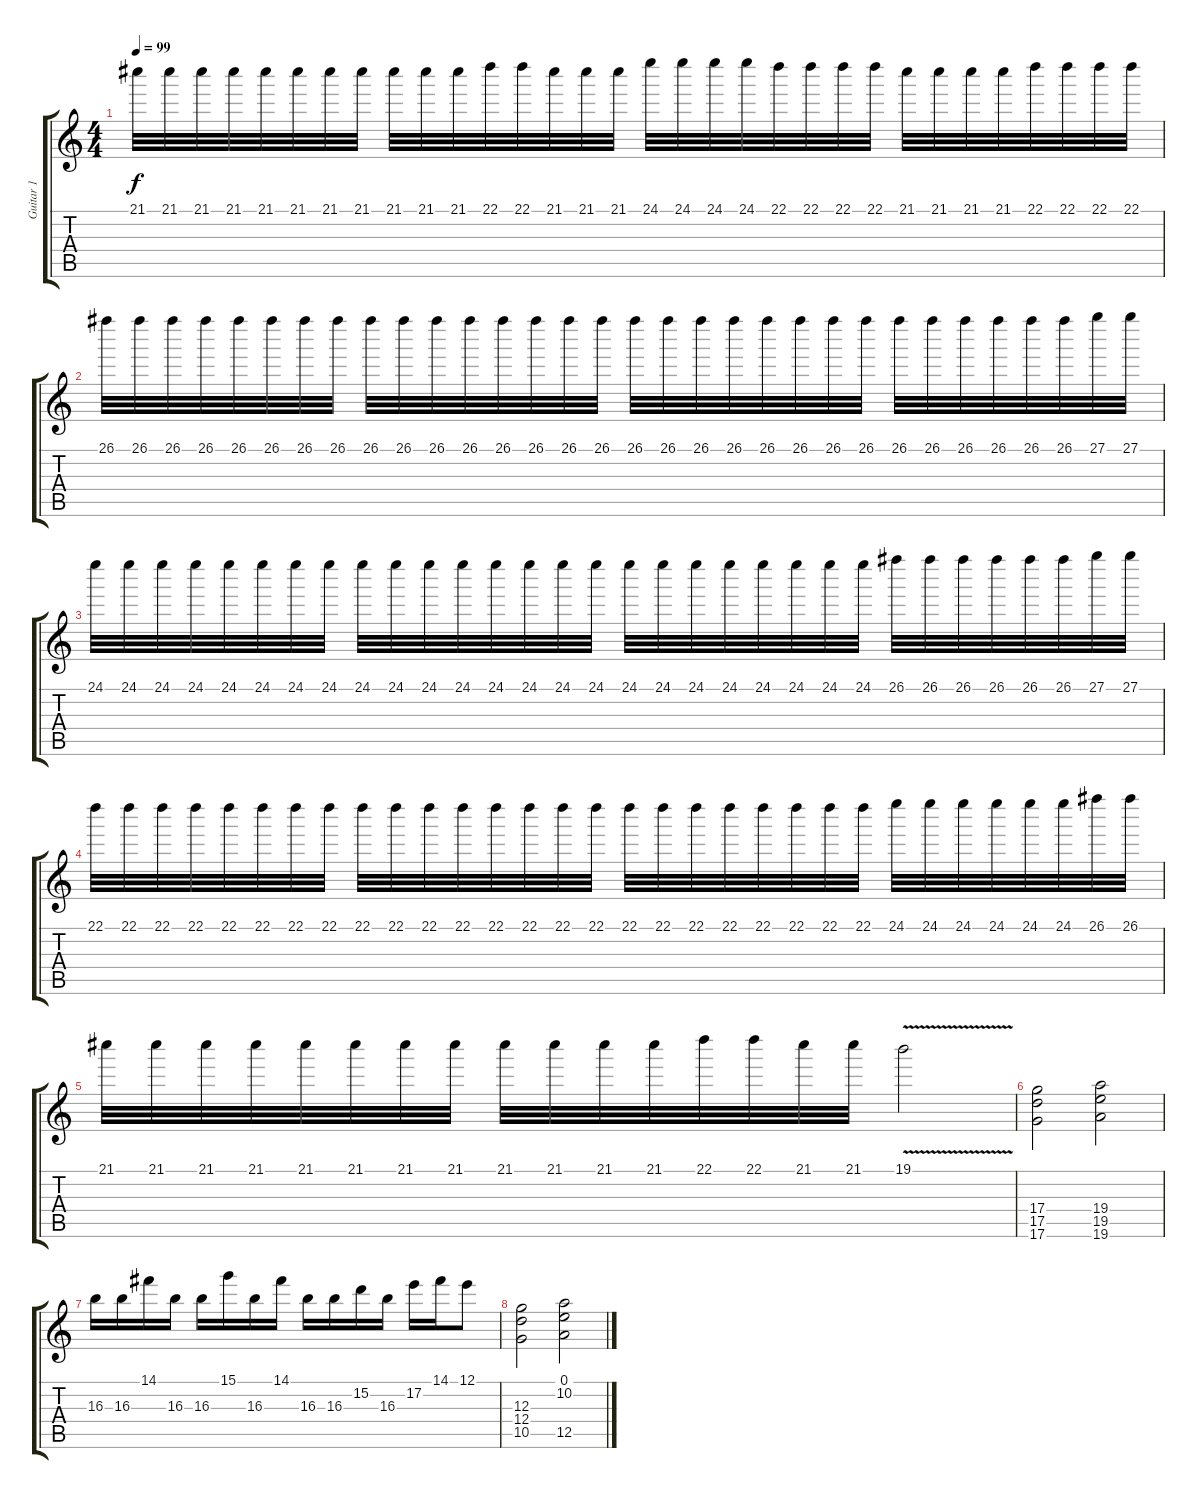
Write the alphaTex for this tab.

\track ("Guitar 1" "Guitar 1") {solo instrument overdrivenguitar}
\staff {score tabs}
\tuning (E4 B3 G3 D3 A2 D2) {hide}
\ts (4 4)
\tempo 99
\clef g2
\ks c
21.1.32{dy f} 21.1.32 21.1.32 21.1.32 21.1.32 21.1.32 21.1.32 21.1.32 21.1.32 21.1.32 21.1.32 22.1.32 22.1.32 21.1.32 21.1.32 21.1.32 24.1.32 24.1.32 24.1.32 24.1.32 22.1.32 22.1.32 22.1.32 22.1.32 21.1.32 21.1.32 21.1.32 21.1.32 22.1.32 22.1.32 22.1.32 22.1.32 |
26.1.32 26.1.32 26.1.32 26.1.32 26.1.32 26.1.32 26.1.32 26.1.32 26.1.32 26.1.32 26.1.32 26.1.32 26.1.32 26.1.32 26.1.32 26.1.32 26.1.32 26.1.32 26.1.32 26.1.32 26.1.32 26.1.32 26.1.32 26.1.32 26.1.32 26.1.32 26.1.32 26.1.32 26.1.32 26.1.32 27.1.32 27.1.32 |
24.1.32 24.1.32 24.1.32 24.1.32 24.1.32 24.1.32 24.1.32 24.1.32 24.1.32 24.1.32 24.1.32 24.1.32 24.1.32 24.1.32 24.1.32 24.1.32 24.1.32 24.1.32 24.1.32 24.1.32 24.1.32 24.1.32 24.1.32 24.1.32 26.1.32 26.1.32 26.1.32 26.1.32 26.1.32 26.1.32 27.1.32 27.1.32 |
22.1.32 22.1.32 22.1.32 22.1.32 22.1.32 22.1.32 22.1.32 22.1.32 22.1.32 22.1.32 22.1.32 22.1.32 22.1.32 22.1.32 22.1.32 22.1.32 22.1.32 22.1.32 22.1.32 22.1.32 22.1.32 22.1.32 22.1.32 22.1.32 24.1.32 24.1.32 24.1.32 24.1.32 24.1.32 24.1.32 26.1.32 26.1.32 |
21.1.32 21.1.32 21.1.32 21.1.32 21.1.32 21.1.32 21.1.32 21.1.32 21.1.32 21.1.32 21.1.32 21.1.32 22.1.32 22.1.32 21.1.32 21.1.32 19.1{v}.2 |
(17.4 17.5 17.6).2 (19.4 19.5 19.6).2 |
16.3.16 16.3.16 14.1.16 16.3.16 16.3.16 15.1.16 16.3.16 14.1.16 16.3.16 16.3.16 15.2.16 16.3.16 17.2.16 14.1.16 12.1.8 |
(12.3 12.4 10.5).2 (0.1 10.2 12.5).2
